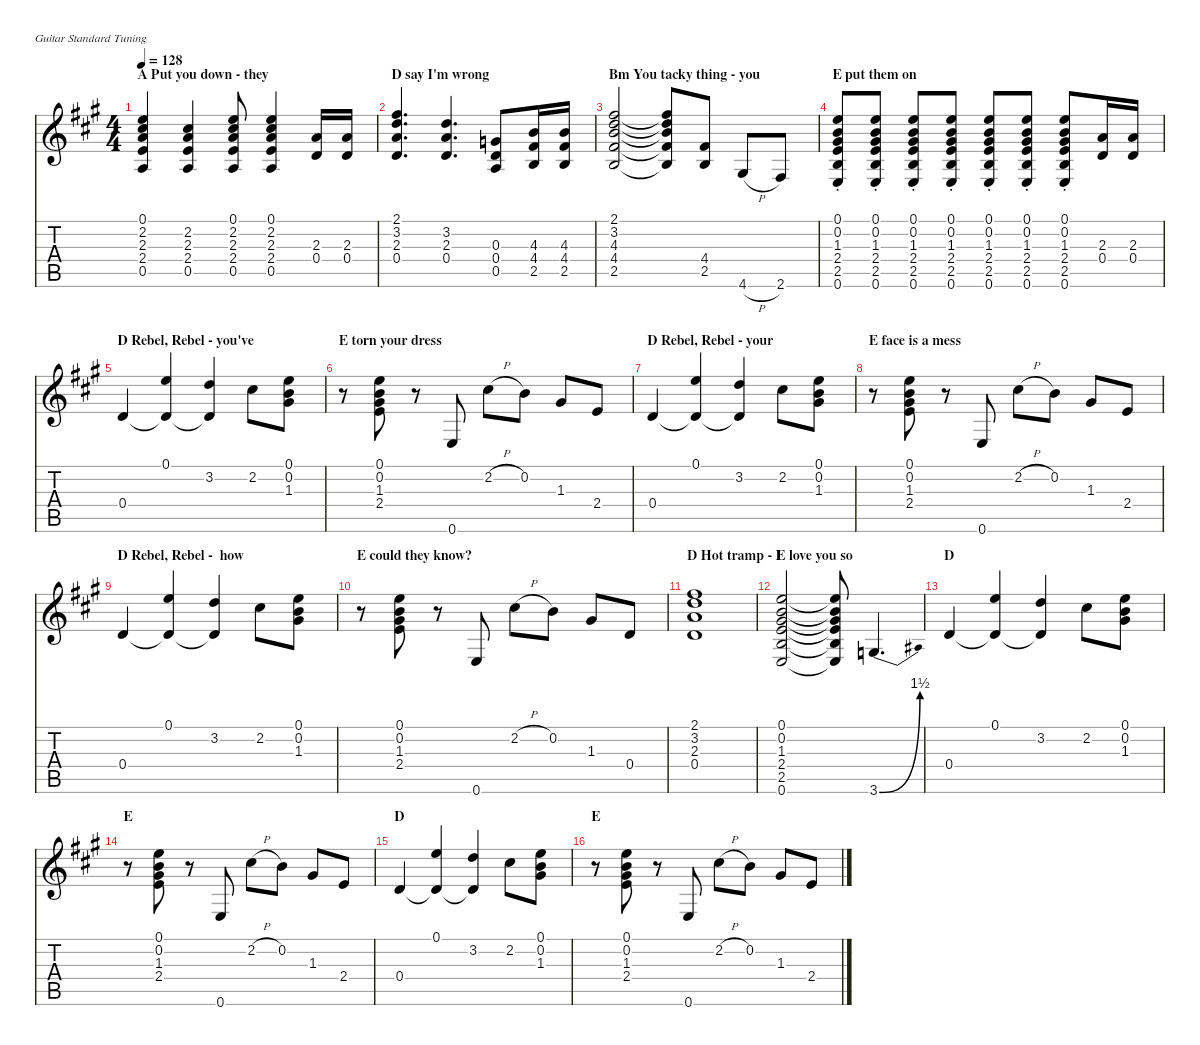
\hideDynamics
\bracketExtendMode nobrackets
\singleTrackTrackNamePolicy hidden
\multiTrackTrackNamePolicy hidden
\firstSystemTrackNameMode fullname
\firstSystemTrackNameOrientation horizontal
\otherSystemsTrackNameOrientation horizontal
\track ("Guitar" "E-Gt") {instrument distortionguitar}
\staff {score tabs}
\tuning (E4 B3 G3 D3 A2 E2)
\ts (4 4)
\section ("" "A Put you down - they")
\tempo 128
\clef g2
\ks a
(0.1{acc forcenatural} 2.2{acc #} 2.3{acc forcenatural} 2.4{acc forcenatural} 0.5{acc forcenatural}).4{dy fff beam Up} (2.2{acc #} 2.3{acc forcenatural} 2.4{acc forcenatural} 0.5{acc forcenatural}).4{beam Up} (0.1{acc forcenatural} 2.2{acc #} 2.3{acc forcenatural} 2.4{acc forcenatural} 0.5{acc forcenatural}).8{beam Up} (0.1{acc forcenatural} 2.2{acc #} 2.3{acc forcenatural} 2.4{acc forcenatural} 0.5{acc forcenatural}).4{beam Up} (0.4{acc forcenatural} 2.3{acc forcenatural}).16{beam Up} (2.3{acc forcenatural} 0.4{acc forcenatural}).16{beam Up} |
\section ("" "D say I'm wrong")
(2.1{acc #} 3.2{acc forcenatural} 2.3{acc forcenatural} 0.4{acc forcenatural}).4{d beam Up} (0.4{acc forcenatural} 2.3{acc forcenatural} 3.2{acc forcenatural}).4{d beam Up} (0.4{acc forcenatural} 0.5{acc forcenatural} 0.3{acc forcenatural}).8{beam Up} (4.3{acc forcenatural} 4.4{acc #} 2.5{acc forcenatural}).16{beam Up} (4.3{acc forcenatural} 4.4{acc #} 2.5{acc forcenatural}).16{beam Up} |
\section ("" "Bm You tacky thing - you")
(2.5{acc forcenatural} 4.4{acc #} 4.3{acc forcenatural} 3.2{acc forcenatural} 2.1{acc #}).2{beam Up} (2.5{t acc forcenatural} 4.4{t acc #} 4.3{t acc forcenatural} 3.2{t acc forcenatural} 2.1{t acc #}).8{beam Up} (4.4{acc #} 2.5{acc forcenatural}).8{beam Up} 4.6{h acc #}.8{beam Up} 2.6{acc #}.8{beam Up} |
\section ("" "E put them on")
(0.1{st acc forcenatural} 0.2{st acc forcenatural} 1.3{st acc #} 2.4{st acc forcenatural} 2.5{st acc forcenatural} 0.6{st acc forcenatural}).8{dy f beam Up} (0.1{st acc forcenatural} 0.2{st acc forcenatural} 1.3{st acc #} 2.4{st acc forcenatural} 2.5{st acc forcenatural} 0.6{st acc forcenatural}).8{beam Up} (0.1{st acc forcenatural} 0.2{st acc forcenatural} 1.3{st acc #} 2.4{st acc forcenatural} 2.5{st acc forcenatural} 0.6{st acc forcenatural}).8{beam Up} (0.1{st acc forcenatural} 0.2{st acc forcenatural} 1.3{st acc #} 2.4{st acc forcenatural} 2.5{st acc forcenatural} 0.6{st acc forcenatural}).8{beam Up} (0.1{st acc forcenatural} 0.2{st acc forcenatural} 1.3{st acc #} 2.4{st acc forcenatural} 2.5{st acc forcenatural} 0.6{st acc forcenatural}).8{beam Up} (0.1{st acc forcenatural} 0.2{st acc forcenatural} 1.3{st acc #} 2.4{st acc forcenatural} 2.5{st acc forcenatural} 0.6{st acc forcenatural}).8{beam Up} (0.1{st acc forcenatural} 0.2{st acc forcenatural} 1.3{st acc #} 2.4{st acc forcenatural} 2.5{st acc forcenatural} 0.6{st acc forcenatural}).8{beam Up} (2.3{acc forcenatural} 0.4{acc forcenatural}).16{dy mf beam Up} (0.4{acc forcenatural} 2.3{acc forcenatural}).16{beam Up} |
\section ("" "D Rebel, Rebel - you've")
0.4{acc forcenatural}.4{dy f beam Up} (0.1{acc forcenatural} 0.4{t acc forcenatural}).4{beam Up} (3.2{acc forcenatural} 0.4{t acc forcenatural}).4{beam Up} 2.2{acc #}.8{beam Down} (0.1{acc forcenatural} 0.2{acc forcenatural} 1.3{acc #}).8{beam Down} |
\section ("" "E torn your dress")
r.8{beam Down} (0.2{acc forcenatural} 1.3{acc #} 0.1{acc forcenatural} 2.4{acc forcenatural}).8{beam Up} r.8{beam Up} 0.6{acc forcenatural}.8{beam Up} 2.2{h acc #}.8{beam Down} 0.2{acc forcenatural}.8{beam Down} 1.3{acc #}.8{beam Up} 2.4{acc forcenatural}.8{beam Up} |
\section ("" "D Rebel, Rebel - your")
0.4{acc forcenatural}.4{beam Up} (0.1{acc forcenatural} 0.4{t acc forcenatural}).4{beam Up} (3.2{acc forcenatural} 0.4{t acc forcenatural}).4{beam Up} 2.2{acc #}.8{beam Down} (0.1{acc forcenatural} 0.2{acc forcenatural} 1.3{acc #}).8{beam Down} |
\section ("" "E face is a mess")
r.8{beam Down} (0.2{acc forcenatural} 1.3{acc #} 0.1{acc forcenatural} 2.4{acc forcenatural}).8{beam Up} r.8{beam Up} 0.6{acc forcenatural}.8{beam Up} 2.2{h acc #}.8{beam Down} 0.2{acc forcenatural}.8{beam Down} 1.3{acc #}.8{beam Up} 2.4{acc forcenatural}.8{beam Up} |
\section ("" "D Rebel, Rebel -  how")
0.4{acc forcenatural}.4{beam Up} (0.1{acc forcenatural} 0.4{t acc forcenatural}).4{beam Up} (3.2{acc forcenatural} 0.4{t acc forcenatural}).4{beam Up} 2.2{acc #}.8{beam Down} (0.1{acc forcenatural} 0.2{acc forcenatural} 1.3{acc #}).8{beam Down} |
\section ("" "E could they know?")
r.8{beam Down} (0.2{acc forcenatural} 1.3{acc #} 0.1{acc forcenatural} 2.4{acc forcenatural}).8{beam Up} r.8{beam Up} 0.6{acc forcenatural}.8{beam Up} 2.2{h acc #}.8{beam Down} 0.2{acc forcenatural}.8{beam Down} 1.3{acc #}.8{beam Up} 0.4{acc forcenatural}.8{beam Up} |
\section ("" "D Hot tramp - I ")
(2.1{acc #} 3.2{acc forcenatural} 2.3{acc forcenatural} 0.4{acc forcenatural}).1{beam Up} |
\section ("" "E love you so")
(0.1{acc forcenatural} 0.2{acc forcenatural} 1.3{acc #} 2.4{acc forcenatural} 2.5{acc forcenatural} 0.6{acc forcenatural}).2{beam Up} (0.1{t acc forcenatural} 0.2{t acc forcenatural} 1.3{t acc #} 2.4{t acc forcenatural} 2.5{t acc forcenatural} 0.6{t acc forcenatural}).8{beam Up} 3.6{be (bend 0 0 60 6) acc forcenatural}.4{d dy fff beam Up} |
\section ("" "D")
0.4{acc forcenatural}.4{dy f beam Up} (0.1{acc forcenatural} 0.4{t acc forcenatural}).4{beam Up} (3.2{acc forcenatural} 0.4{t acc forcenatural}).4{beam Up} 2.2{acc #}.8{beam Down} (0.1{acc forcenatural} 0.2{acc forcenatural} 1.3{acc #}).8{beam Down} |
\section ("" "E")
r.8{beam Down} (0.2{acc forcenatural} 1.3{acc #} 0.1{acc forcenatural} 2.4{acc forcenatural}).8{beam Up} r.8{beam Up} 0.6{acc forcenatural}.8{beam Up} 2.2{h acc #}.8{beam Down} 0.2{acc forcenatural}.8{beam Down} 1.3{acc #}.8{beam Up} 2.4{acc forcenatural}.8{beam Up} |
\section ("" "D")
0.4{acc forcenatural}.4{beam Up} (0.1{acc forcenatural} 0.4{t acc forcenatural}).4{beam Up} (3.2{acc forcenatural} 0.4{t acc forcenatural}).4{beam Up} 2.2{acc #}.8{beam Down} (0.1{acc forcenatural} 0.2{acc forcenatural} 1.3{acc #}).8{beam Down} |
\section ("" "E")
r.8{beam Down} (0.2{acc forcenatural} 1.3{acc #} 0.1{acc forcenatural} 2.4{acc forcenatural}).8{beam Up} r.8{beam Up} 0.6{acc forcenatural}.8{beam Up} 2.2{h acc #}.8{beam Down} 0.2{acc forcenatural}.8{beam Down} 1.3{acc #}.8{beam Up} 2.4{acc forcenatural}.8{beam Up}
